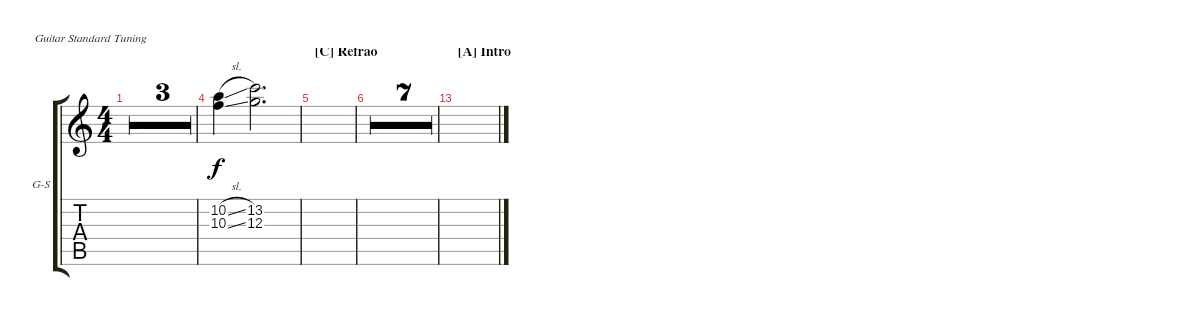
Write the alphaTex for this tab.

\defaultSystemsLayout 4
\bracketExtendMode groupsimilarinstruments
\firstSystemTrackNameOrientation horizontal
\otherSystemsTrackNameOrientation horizontal
\track ("Guitar Slide" "G-S") {multiBarRest instrument electricguitarclean}
\staff {score tabs}
\tuning (E4 B3 G3 D3 A2 E2)
\ts (4 4)
\tempo 70
\clef g2
\ks c
|
|
|
(10.3{sl} 10.2{sl}).4 (13.2 12.3).2{d} |
\section ("C" "Refrão")
|
|
|
|
|
|
|
|
\section ("A" "Intro")
